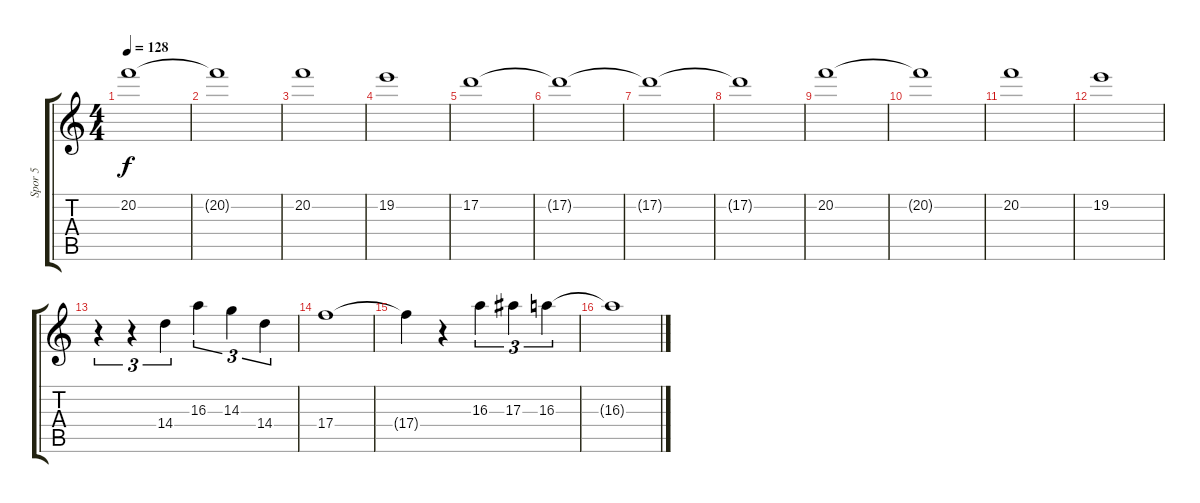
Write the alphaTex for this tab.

\track ("Spor 5" "Spor 5") {instrument distortionguitar}
\staff {score tabs}
\tuning (D4 A3 F3 C3 G2 C2) {hide}
\ts (4 4)
\tempo 128
\clef g2
\ks c
20.2.1{dy f} |
20.2{t}.1 |
20.2.1 |
19.2.1 |
17.2.1 |
17.2{t}.1 |
17.2{t}.1 |
17.2{t}.1 |
20.2.1 |
20.2{t}.1 |
20.2.1 |
19.2.1 |
r.4{tu (3 2)} r.4{tu (3 2)} 14.4.4{tu (3 2)} 16.3.4{tu (3 2)} 14.3.4{tu (3 2)} 14.4.4{tu (3 2)} |
17.4.1 |
17.4{t}.4 r.4 16.3.4{tu (3 2)} 17.3.4{tu (3 2)} 16.3.4{tu (3 2)} |
16.3{t}.1
